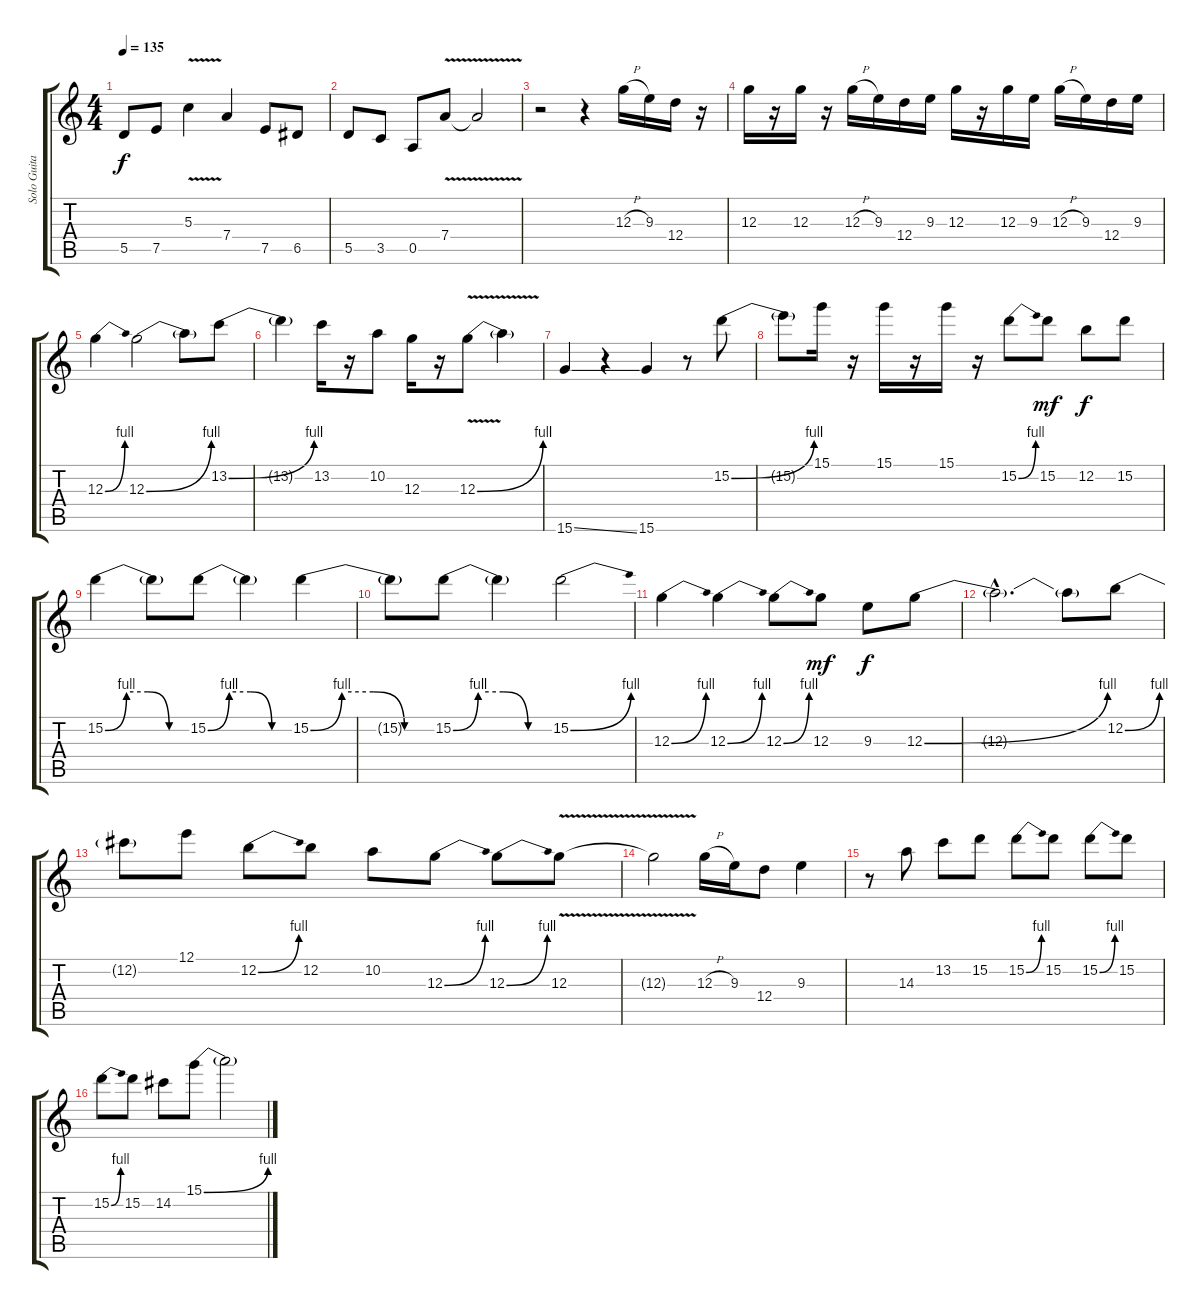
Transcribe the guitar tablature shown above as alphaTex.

\track ("Solo Guitar" "Solo Guita") {instrument overdrivenguitar}
\staff {score tabs}
\tuning (E4 B3 G3 D3 A2 E2) {hide}
\ts (4 4)
\tempo 135
\clef g2
\ks c
5.5.8{dy f} 7.5.8 5.3{v}.4 7.4.4 7.5.8 6.5.8 |
5.5.8 3.5.8 0.5.8 7.4{v}.8 7.4{t}.2 |
r.2 r.4 12.3{h}.16 9.3.16 12.4.16 r.16 |
12.3.16 r.16 12.3.16 r.16 12.3{h}.16 9.3.16 12.4.16 9.3.16 12.3.16 r.16 12.3.16 9.3.16 12.3{h}.16 9.3.16 12.4.16 9.3.16 |
12.3{be (bend 0 0 60 4)}.4 12.3{be (bend 0 0 60 4)}.2 12.3{t}.8 13.2{be (bend 0 0 60 4)}.8 |
13.2{t}.4 13.2.16 r.16 10.2.8 12.3.16 r.16 12.3{be (bend 0 0 60 4) v}.8 12.3{t}.4 |
15.6{ss}.4 r.4 15.6.4 r.8 15.2{be (bend 0 0 60 4)}.8 |
15.2{t}.8 15.1.16 r.16 15.1.16 r.16 15.1.16 r.16 15.2{be (bend 0 0 60 4)}.8 15.2.8{dy mf} 12.2.8{dy f} 15.2.8 |
15.2{be (custom 0 0 15 4 30 4 45 0 60 0)}.4 15.2{t}.8 15.2{be (custom 0 0 15 4 30 4 45 0 60 0)}.8 15.2{t}.4 15.2{be (custom 0 0 15 4 30 4 45 0 60 0)}.4 |
15.2{t}.8 15.2{be (custom 0 0 15 4 30 4 45 0 60 0)}.8 15.2{t}.4 15.2{be (bend 0 0 60 4)}.2 |
12.3{be (bend 0 0 60 4)}.4 12.3{be (bend 0 0 60 4)}.4 12.3{be (bend 0 0 60 4)}.8 12.3.8{dy mf} 9.3.8{dy f} 12.3{be (bend 0 0 60 4)}.8 |
12.3{hac t}.2{d} 12.3{t}.8 12.2{be (bend 0 0 60 4)}.8 |
12.2{t}.8 12.1.8 12.2{be (bend 0 0 60 4)}.8 12.2.8 10.2.8 12.3{be (bend 0 0 60 4)}.8 12.3{be (bend 0 0 60 4)}.8 12.3{v}.8 |
12.3{t}.2 12.3{h}.16 9.3.16 12.4.8 9.3.4 |
r.8 14.3.8 13.2.8 15.2.8 15.2{be (bend 0 0 60 4)}.8 15.2.8 15.2{be (bend 0 0 60 4)}.8 15.2.8 |
15.2{be (bend 0 0 60 4)}.8 15.2.8 14.2.8 15.1{be (bend 0 0 60 4)}.8 15.1{t}.2
